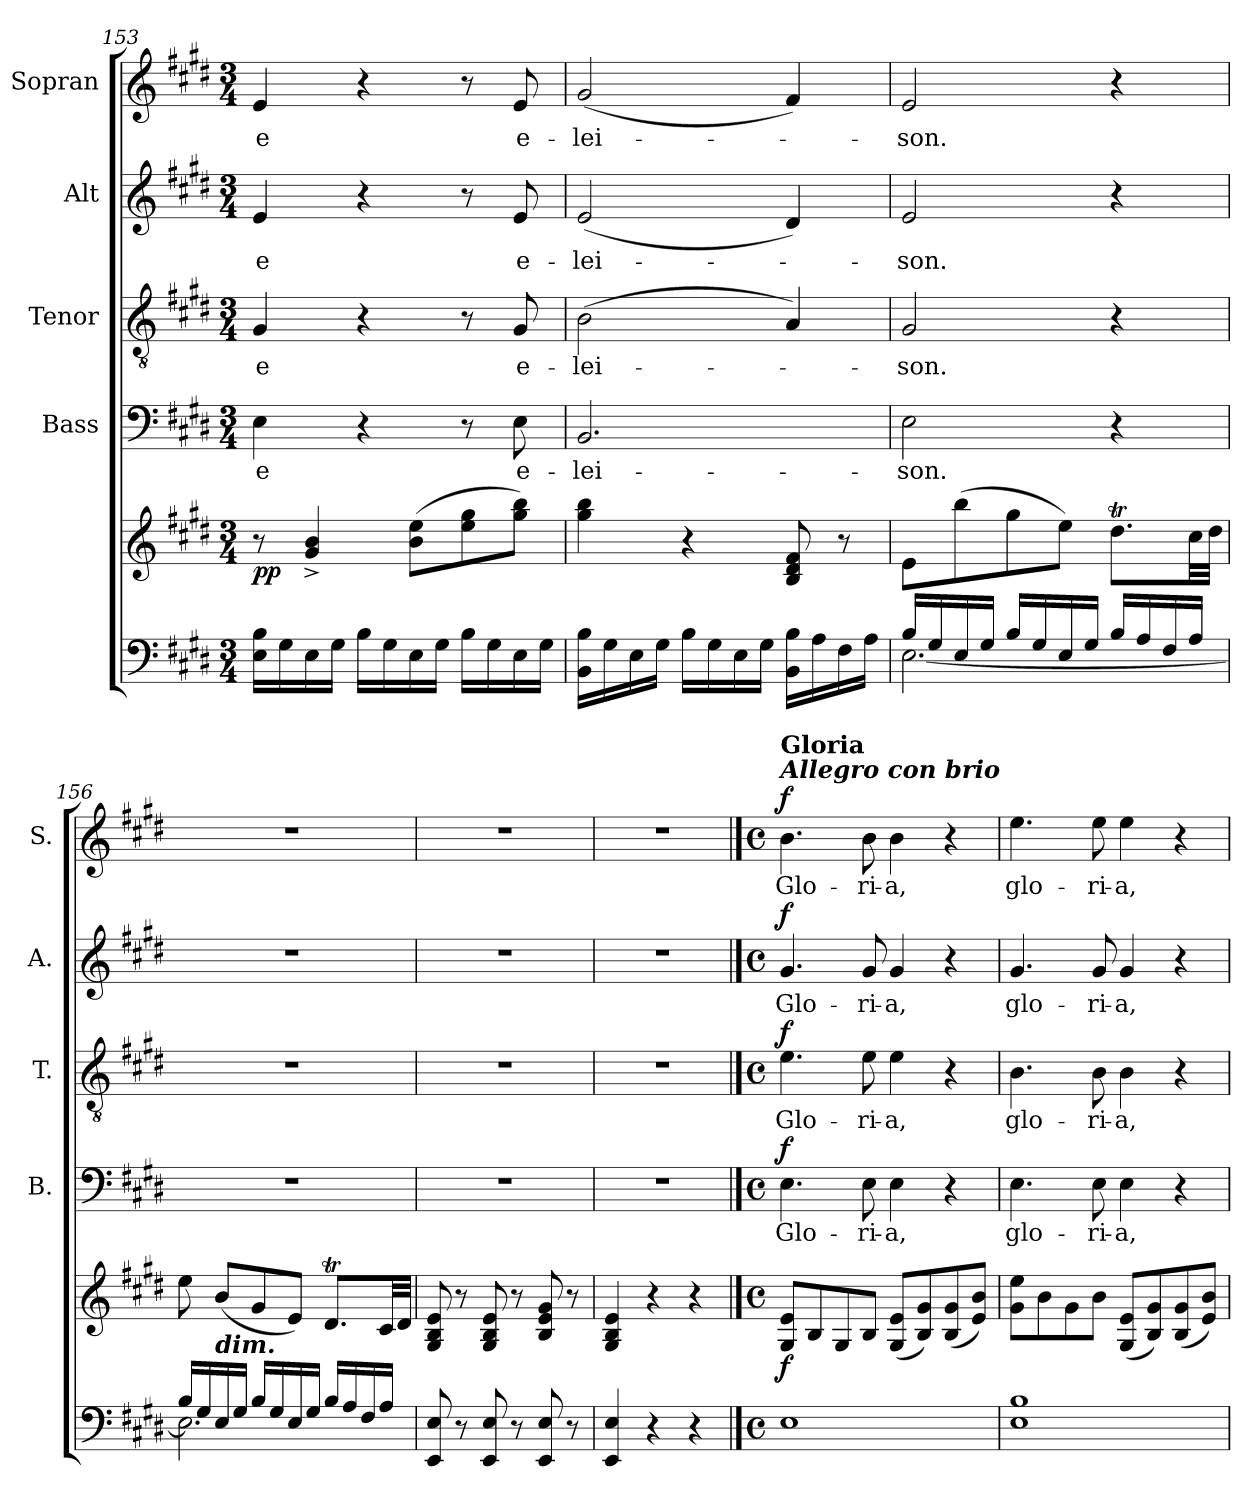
**kern	**kern	**dynam	**kern	**text	**dynam	**kern	**text	**dynam	**kern	**text	**dynam	**kern	**text	**dynam
*part5	*part5	*part5	*part4	*part4	*part4	*part3	*part3	*part3	*part2	*part2	*part2	*part1	*part1	*part1
*staff6	*staff5	*staff5/6	*staff4	*staff4	*staff4	*staff3	*staff3	*staff3	*staff2	*staff2	*staff2	*staff1	*staff1	*staff1
*	*	*	*I"Bass	*	*	*I"Tenor	*	*	*I"Alt	*	*	*I"Sopran	*	*
*	*	*	*I'B.	*	*	*I'T.	*	*	*I'A.	*	*	*I'S.	*	*
*clefF4	*clefG2	*	*clefF4	*	*	*clefGv2	*	*	*clefG2	*	*	*clefG2	*	*
*k[f#c#g#d#]	*k[f#c#g#d#]	*	*k[f#c#g#d#]	*	*	*k[f#c#g#d#]	*	*	*k[f#c#g#d#]	*	*	*k[f#c#g#d#]	*	*
*E:	*E:	*	*E:	*	*	*E:	*	*	*E:	*	*	*E:	*	*
*M3/4	*M3/4	*	*M3/4	*	*	*M3/4	*	*	*M3/4	*	*	*M3/4	*	*
=153	=153	=153	=153	=153	=153	=153	=153	=153	=153	=153	=153	=153	=153	=153
!	!	!LO:DY:b	!	!LO:LY:b	!	!	!LO:LY:b	!	!	!LO:LY:b	!	!	!LO:LY:b	!
16E\ 16B\LL	8r	pp	4E\	-e	.	4G#/	-e	.	4e/	-e	.	4e/	-e	.
16G#\	.	.	.	.	.	.	.	.	.	.	.	.	.	.
16E\	4g#/^< 4b/^<	.	.	.	.	.	.	.	.	.	.	.	.	.
16G#\JJ	.	.	.	.	.	.	.	.	.	.	.	.	.	.
16B\LL	.	.	4r	.	.	4r	.	.	4r	.	.	4r	.	.
16G#\	.	.	.	.	.	.	.	.	.	.	.	.	.	.
16E\	(>8b\ 8ee\L	.	.	.	.	.	.	.	.	.	.	.	.	.
16G#\JJ	.	.	.	.	.	.	.	.	.	.	.	.	.	.
16B\LL	8ee\ 8gg#\	.	8r	.	.	8r	.	.	8r	.	.	8r	.	.
16G#\	.	.	.	.	.	.	.	.	.	.	.	.	.	.
!	!	!	!	!LO:LY:b	!	!	!LO:LY:b	!	!	!LO:LY:b	!	!	!LO:LY:b	!
16E\	8gg#\ 8bb\J)	.	8E\	e-	.	8G#/	e-	.	8e/	e-	.	8e/	e-	.
16G#\JJ	.	.	.	.	.	.	.	.	.	.	.	.	.	.
!!LO:PB:g=z
=154	=154	=154	=154	=154	=154	=154	=154	=154	=154	=154	=154	=154	=154	=154
!	!	!	!	!LO:LY:b	!	!	!LO:LY:b	!	!	!LO:LY:b	!	!	!LO:LY:b	!
16BB\ 16B\LL	4gg#\ 4bb\	.	2.BB/	-lei-	.	(>2B\	-lei-	.	(<2e/	-lei-	.	(<2g#/	-lei-	.
16G#\	.	.	.	.	.	.	.	.	.	.	.	.	.	.
16E\	.	.	.	.	.	.	.	.	.	.	.	.	.	.
16G#\JJ	.	.	.	.	.	.	.	.	.	.	.	.	.	.
16B\LL	4r	.	.	.	.	.	.	.	.	.	.	.	.	.
16G#\	.	.	.	.	.	.	.	.	.	.	.	.	.	.
16E\	.	.	.	.	.	.	.	.	.	.	.	.	.	.
16G#\JJ	.	.	.	.	.	.	.	.	.	.	.	.	.	.
16BB\ 16B\LL	8B/ 8d#/ 8f#/	.	.	.	.	4A/)	.	.	4d#/)	.	.	4f#/)	.	.
16A\	.	.	.	.	.	.	.	.	.	.	.	.	.	.
16F#\	8r	.	.	.	.	.	.	.	.	.	.	.	.	.
16A\JJ	.	.	.	.	.	.	.	.	.	.	.	.	.	.
=155	=155	=155	=155	=155	=155	=155	=155	=155	=155	=155	=155	=155	=155	=155
*^	*	*	*	*	*	*	*	*	*	*	*	*	*	*
!	!	!	!	!	!LO:LY:b	!	!	!LO:LY:b	!	!	!LO:LY:b	!	!	!LO:LY:b	!
16B/LL	[<2.E\	8e\L	.	2E\	-son.	.	2G#/	-son.	.	2e/	-son.	.	2e/	-son.	.
16G#/	.	.	.	.	.	.	.	.	.	.	.	.	.	.	.
16E/	.	(>8bb\	.	.	.	.	.	.	.	.	.	.	.	.	.
16G#/JJ	.	.	.	.	.	.	.	.	.	.	.	.	.	.	.
16B/LL	.	8gg#\	.	.	.	.	.	.	.	.	.	.	.	.	.
16G#/	.	.	.	.	.	.	.	.	.	.	.	.	.	.	.
16E/	.	8ee\J)	.	.	.	.	.	.	.	.	.	.	.	.	.
16G#/JJ	.	.	.	.	.	.	.	.	.	.	.	.	.	.	.
16B/LL	.	8.dd#t\L	.	4r	.	.	4r	.	.	4r	.	.	4r	.	.
16A/	.	.	.	.	.	.	.	.	.	.	.	.	.	.	.
16F#/	.	.	.	.	.	.	.	.	.	.	.	.	.	.	.
16A/JJ	.	32cc#\LL	.	.	.	.	.	.	.	.	.	.	.	.	.
.	.	32dd#\JJJ	.	.	.	.	.	.	.	.	.	.	.	.	.
=156	=156	=156	=156	=156	=156	=156	=156	=156	=156	=156	=156	=156	=156	=156	=156
16B/LL	2.E\]	8ee\	.	2.r	.	.	2.r	.	.	2.r	.	.	2.r	.	.
16G#/	.	.	.	.	.	.	.	.	.	.	.	.	.	.	.
!	!	!LO:TX:b:Bi:t=dim.	!	!	!	!	!	!	!	!	!	!	!	!	!
16E/	.	(<8b/L	.	.	.	.	.	.	.	.	.	.	.	.	.
16G#/JJ	.	.	.	.	.	.	.	.	.	.	.	.	.	.	.
16B/LL	.	8g#/	.	.	.	.	.	.	.	.	.	.	.	.	.
16G#/	.	.	.	.	.	.	.	.	.	.	.	.	.	.	.
16E/	.	8e/J)	.	.	.	.	.	.	.	.	.	.	.	.	.
16G#/JJ	.	.	.	.	.	.	.	.	.	.	.	.	.	.	.
16B/LL	.	8.d#t/L	.	.	.	.	.	.	.	.	.	.	.	.	.
16A/	.	.	.	.	.	.	.	.	.	.	.	.	.	.	.
16F#/	.	.	.	.	.	.	.	.	.	.	.	.	.	.	.
16A/JJ	.	32c#/LL	.	.	.	.	.	.	.	.	.	.	.	.	.
.	.	32d#/JJJ	.	.	.	.	.	.	.	.	.	.	.	.	.
*v	*v	*	*	*	*	*	*	*	*	*	*	*	*	*	*
=157	=157	=157	=157	=157	=157	=157	=157	=157	=157	=157	=157	=157	=157	=157
8EE/ 8E/	8G#/ 8B/ 8e/	.	2.r	.	.	2.r	.	.	2.r	.	.	2.r	.	.
8r	8r	.	.	.	.	.	.	.	.	.	.	.	.	.
8EE/ 8E/	8G#/ 8B/ 8e/	.	.	.	.	.	.	.	.	.	.	.	.	.
8r	8r	.	.	.	.	.	.	.	.	.	.	.	.	.
8EE/ 8E/	8B/ 8e/ 8g#/	.	.	.	.	.	.	.	.	.	.	.	.	.
8r	8r	.	.	.	.	.	.	.	.	.	.	.	.	.
=158	=158	=158	=158	=158	=158	=158	=158	=158	=158	=158	=158	=158	=158	=158
4EE/ 4E/	4G#/ 4B/ 4e/	.	2.r	.	.	2.r	.	.	2.r	.	.	2.r	.	.
4r	4r	.	.	.	.	.	.	.	.	.	.	.	.	.
4r	4r	.	.	.	.	.	.	.	.	.	.	.	.	.
!!LO:LB:g=z
==159	==159	==159	==159	==159	==159	==159	==159	==159	==159	==159	==159	==159	==159	==159
*M4/4	*M4/4	*	*M4/4	*	*	*M4/4	*	*	*M4/4	*	*	*M4/4	*	*
*met(c)	*met(c)	*	*met(c)	*	*	*met(c)	*	*	*met(c)	*	*	*met(c)	*	*
!	!	!	!	!	!	!	!	!	!	!	!	!LO:TX:a:Bi:t=Allegro con brio	!	!
!	!	!	!	!	!	!	!	!	!	!	!	!LO:TX:a:B:t=Gloria	!	!
!	!	!LO:DY:b	!	!LO:LY:b	!LO:DY:a	!	!LO:LY:b	!LO:DY:a	!	!LO:LY:b	!LO:DY:a	!	!LO:LY:b	!LO:DY:a
1E	8G#/ 8e/L	f	4.E\	Glo-	f	4.e\	Glo-	f	4.g#/	Glo-	f	4.b\	Glo-	f
.	8B/	.	.	.	.	.	.	.	.	.	.	.	.	.
.	8G#/	.	.	.	.	.	.	.	.	.	.	.	.	.
!	!	!	!	!LO:LY:b	!	!	!LO:LY:b	!	!	!LO:LY:b	!	!	!LO:LY:b	!
.	8B/J	.	8E\	-ri-	.	8e\	-ri-	.	8g#/	-ri-	.	8b\	-ri-	.
!	!	!	!	!LO:LY:b	!	!	!LO:LY:b	!	!	!LO:LY:b	!	!	!LO:LY:b	!
.	(<8G#/ 8e/L	.	4E\	-a,	.	4e\	-a,	.	4g#/	-a,	.	4b\	-a,	.
.	8B/ 8g#/)	.	.	.	.	.	.	.	.	.	.	.	.	.
.	(<8B/ 8g#/	.	4r	.	.	4r	.	.	4r	.	.	4r	.	.
.	8e/ 8b/J)	.	.	.	.	.	.	.	.	.	.	.	.	.
=160	=160	=160	=160	=160	=160	=160	=160	=160	=160	=160	=160	=160	=160	=160
!	!	!	!	!LO:LY:b	!	!	!LO:LY:b	!	!	!LO:LY:b	!	!	!LO:LY:b	!
1E 1B	8g#\ 8ee\L	.	4.E\	glo-	.	4.B\	glo-	.	4.g#/	glo-	.	4.ee\	glo-	.
.	8b\	.	.	.	.	.	.	.	.	.	.	.	.	.
.	8g#\	.	.	.	.	.	.	.	.	.	.	.	.	.
!	!	!	!	!LO:LY:b	!	!	!LO:LY:b	!	!	!LO:LY:b	!	!	!LO:LY:b	!
.	8b\J	.	8E\	-ri-	.	8B\	-ri-	.	8g#/	-ri-	.	8ee\	-ri-	.
!	!	!	!	!LO:LY:b	!	!	!LO:LY:b	!	!	!LO:LY:b	!	!	!LO:LY:b	!
.	(<8G#/ 8e/L	.	4E\	-a,	.	4B\	-a,	.	4g#/	-a,	.	4ee\	-a,	.
.	8B/ 8g#/)	.	.	.	.	.	.	.	.	.	.	.	.	.
.	(<8B/ 8g#/	.	4r	.	.	4r	.	.	4r	.	.	4r	.	.
.	8e/ 8b/J)	.	.	.	.	.	.	.	.	.	.	.	.	.
=	=	=	=	=	=	=	=	=	=	=	=	=	=	=
*-	*-	*-	*-	*-	*-	*-	*-	*-	*-	*-	*-	*-	*-	*-
